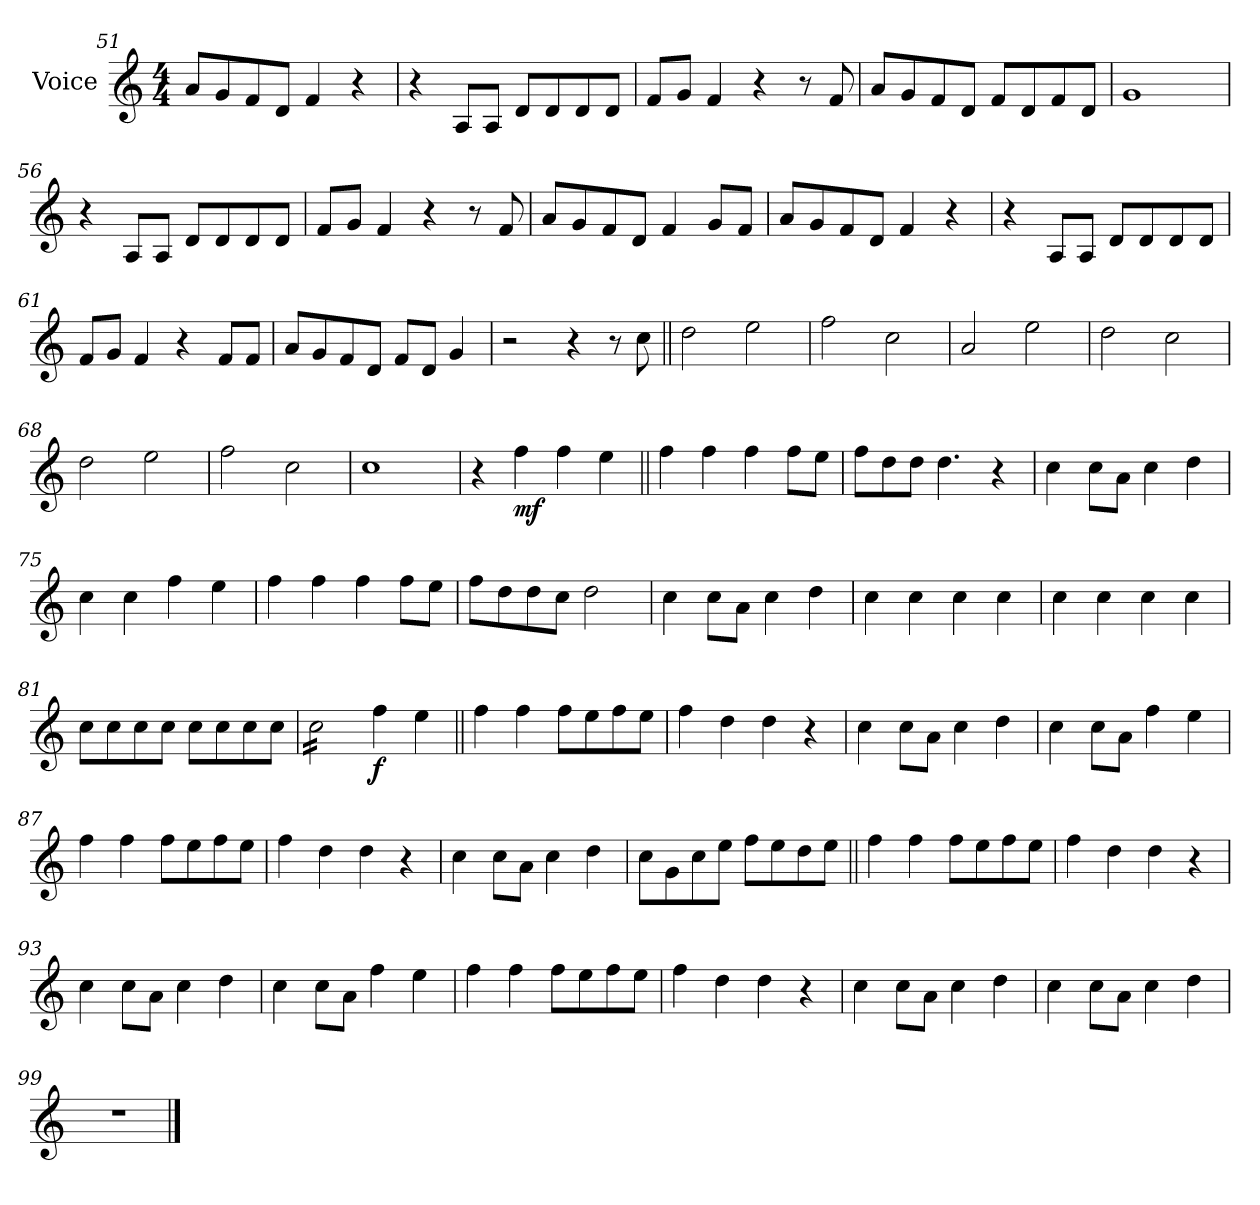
**kern	**dynam
*part1	*part1
*staff1	*staff1
*I"Voice	*
*I'Vc.	*
*clefG2	*
*k[]	*
*M4/4	*
=51	=51
8aL	.
8g	.
8f	.
8dJ	.
4f	.
4r	.
=52	=52
4r	.
8AL	.
8AJ	.
8dL	.
8d	.
8d	.
8dJ	.
=53	=53
8fL	.
8gJ	.
4f	.
4r	.
8r	.
8f	.
=54	=54
8aL	.
8g	.
8f	.
8dJ	.
8fL	.
8d	.
8f	.
8dJ	.
=55	=55
1g	.
=56	=56
4r	.
8AL	.
8AJ	.
8dL	.
8d	.
8d	.
8dJ	.
=57	=57
8fL	.
8gJ	.
4f	.
4r	.
8r	.
8f	.
=58	=58
8aL	.
8g	.
8f	.
8dJ	.
4f	.
8gL	.
8fJ	.
=59	=59
8aL	.
8g	.
8f	.
8dJ	.
4f	.
4r	.
=60	=60
4r	.
8AL	.
8AJ	.
8dL	.
8d	.
8d	.
8dJ	.
=61	=61
8fL	.
8gJ	.
4f	.
4r	.
8fL	.
8fJ	.
=62	=62
8aL	.
8g	.
8f	.
8dJ	.
8fL	.
8dJ	.
4g	.
=63	=63
2r	.
4r	.
8r	.
8cc	.
=64||	=64||
2dd	.
2ee	.
=65	=65
2ff	.
2cc	.
=66	=66
2a	.
2ee	.
=67	=67
2dd	.
2cc	.
=68	=68
2dd	.
2ee	.
=69	=69
2ff	.
2cc	.
=70	=70
1cc	.
=71	=71
4r	.
!	!LO:DY:b
4ff	mf
4ff	.
4ee	.
=72||	=72||
4ff	.
4ff	.
4ff	.
8ffL	.
8eeJ	.
=73	=73
8ffL	.
8dd	.
8ddJ	.
4.dd	.
4r	.
=74	=74
4cc	.
8ccL	.
8aJ	.
4cc	.
4dd	.
=75	=75
4cc	.
4cc	.
4ff	.
4ee	.
=76	=76
4ff	.
4ff	.
4ff	.
8ffL	.
8eeJ	.
=77	=77
8ffL	.
8dd	.
8dd	.
8ccJ	.
2dd	.
=78	=78
4cc	.
8ccL	.
8aJ	.
4cc	.
4dd	.
=79	=79
4cc	.
4cc	.
4cc	.
4cc	.
=80	=80
4cc	.
4cc	.
4cc	.
4cc	.
=81	=81
8ccL	.
8cc	.
8cc	.
8ccJ	.
8ccL	.
8cc	.
8cc	.
8ccJ	.
=82	=82
*tremolo	*
16ccLL	.
16cc	.
16cc	.
16cc	.
16cc	.
16cc	.
16cc	.
16ccJJ	.
*Xtremolo	*
!	!LO:DY:b
4ff	f
4ee	.
=83||	=83||
4ff	.
4ff	.
8ffL	.
8ee	.
8ff	.
8eeJ	.
=84	=84
4ff	.
4dd	.
4dd	.
4r	.
=85	=85
4cc	.
8ccL	.
8aJ	.
4cc	.
4dd	.
=86	=86
4cc	.
8ccL	.
8aJ	.
4ff	.
4ee	.
=87	=87
4ff	.
4ff	.
8ffL	.
8ee	.
8ff	.
8eeJ	.
=88	=88
4ff	.
4dd	.
4dd	.
4r	.
=89	=89
4cc	.
8ccL	.
8aJ	.
4cc	.
4dd	.
=90	=90
8ccL	.
8g	.
8cc	.
8eeJ	.
8ffL	.
8ee	.
8dd	.
8eeJ	.
=91||	=91||
4ff	.
4ff	.
8ffL	.
8ee	.
8ff	.
8eeJ	.
=92	=92
4ff	.
4dd	.
4dd	.
4r	.
=93	=93
4cc	.
8ccL	.
8aJ	.
4cc	.
4dd	.
=94	=94
4cc	.
8ccL	.
8aJ	.
4ff	.
4ee	.
=95	=95
4ff	.
4ff	.
8ffL	.
8ee	.
8ff	.
8eeJ	.
=96	=96
4ff	.
4dd	.
4dd	.
4r	.
=97	=97
4cc	.
8ccL	.
8aJ	.
4cc	.
4dd	.
=98	=98
4cc	.
8ccL	.
8aJ	.
4cc	.
4dd	.
=99	=99
1r	.
==	==
*-	*-
